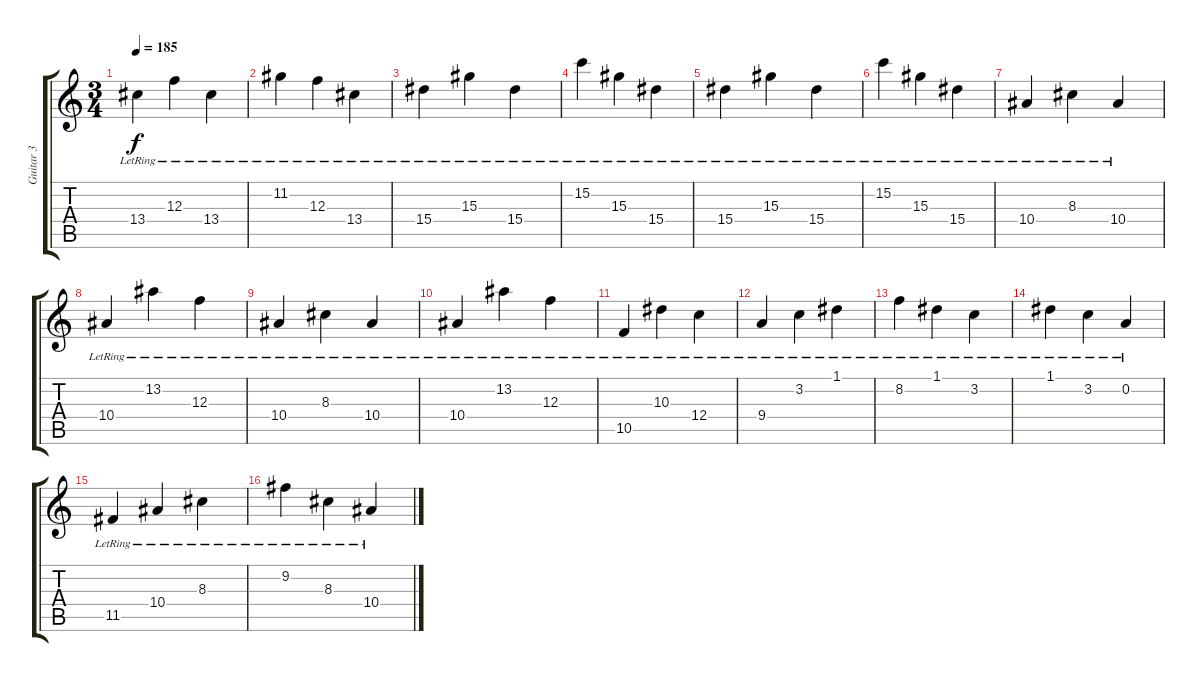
\track ("Guitar 3" "Guitar 3") {instrument distortionguitar}
\staff {score tabs}
\tuning (D4 A3 F3 C3 G2 C2) {hide}
\ts (3 4)
\tempo 185
\clef g2
\ks c
13.4{lr}.4{dy f} 12.3{lr}.4 13.4{lr}.4 |
11.2{lr}.4 12.3{lr}.4 13.4{lr}.4 |
15.4{lr}.4 15.3{lr}.4 15.4{lr}.4 |
15.2{lr}.4 15.3{lr}.4 15.4{lr}.4 |
15.4{lr}.4 15.3{lr}.4 15.4{lr}.4 |
15.2{lr}.4 15.3{lr}.4 15.4{lr}.4 |
10.4{lr}.4 8.3{lr}.4 10.4{lr}.4 |
10.4{lr}.4 13.2{lr}.4 12.3{lr}.4 |
10.4{lr}.4 8.3{lr}.4 10.4{lr}.4 |
10.4{lr}.4 13.2{lr}.4 12.3{lr}.4 |
10.5{lr}.4 10.3{lr}.4 12.4{lr}.4 |
9.4{lr}.4 3.2{lr}.4 1.1{lr}.4 |
8.2{lr}.4 1.1{lr}.4 3.2{lr}.4 |
1.1{lr}.4 3.2{lr}.4 0.2{lr}.4 |
11.5{lr}.4 10.4{lr}.4 8.3{lr}.4 |
9.2{lr}.4 8.3{lr}.4 10.4{lr}.4
